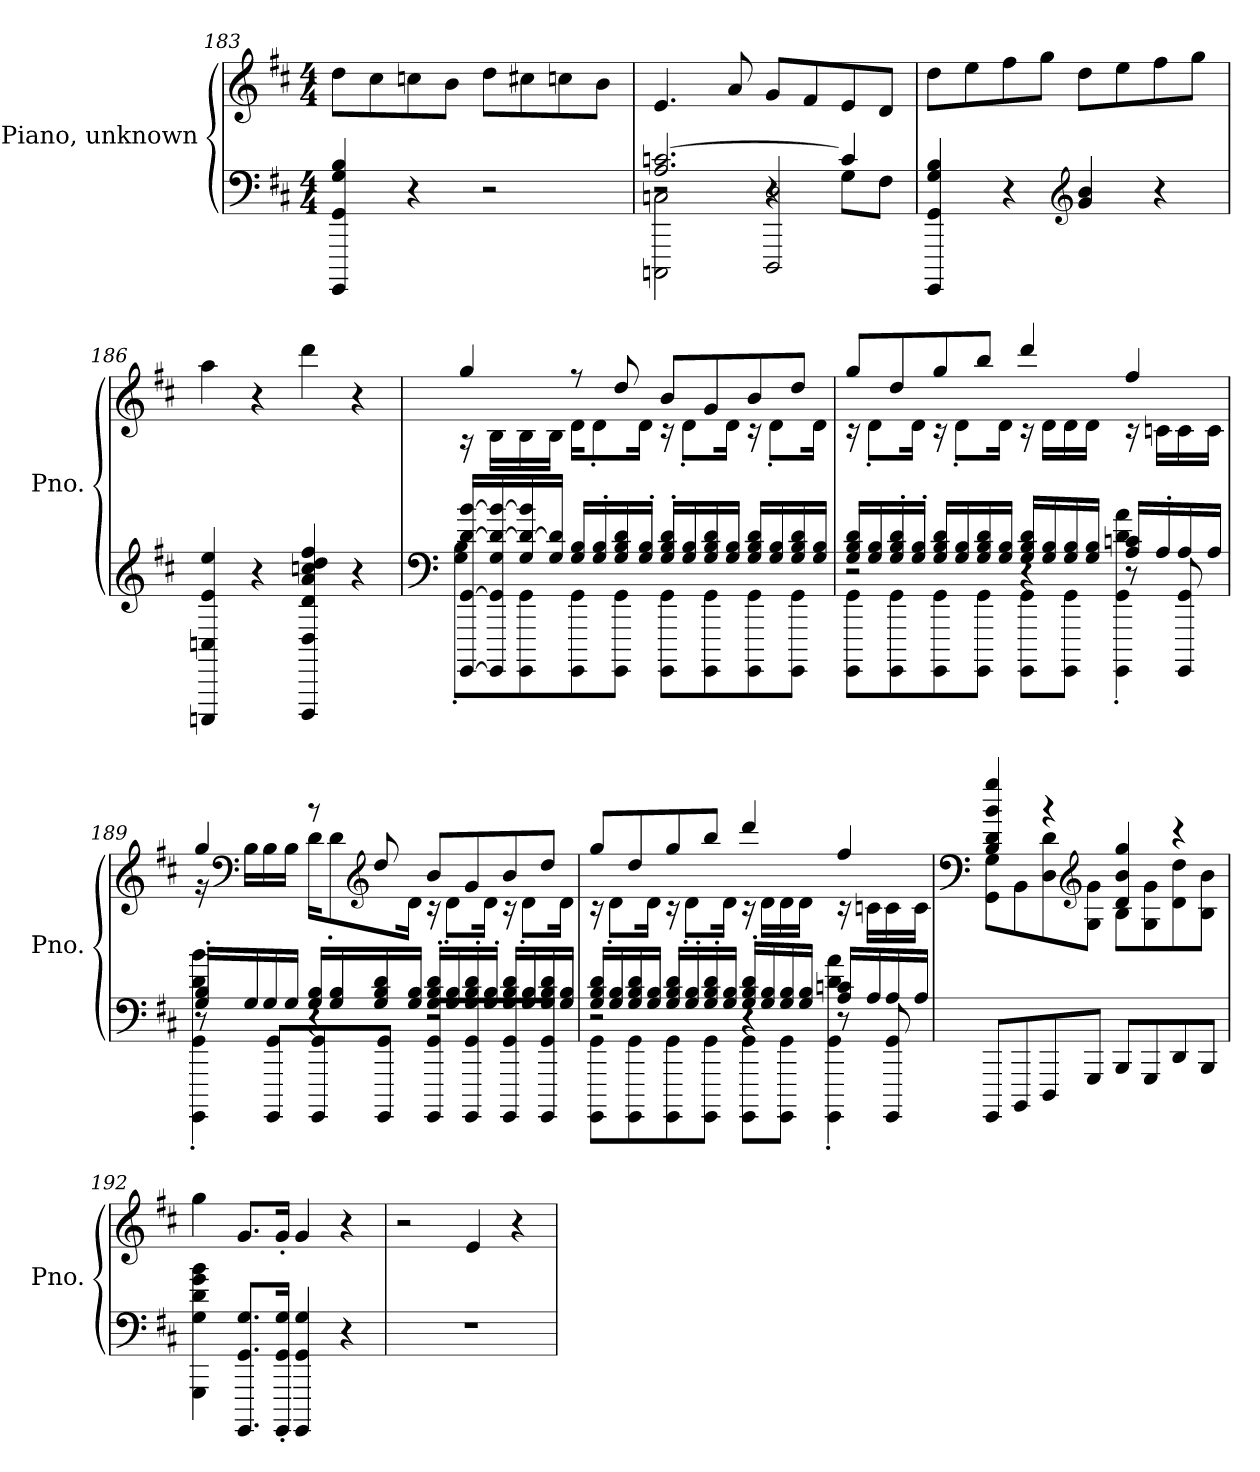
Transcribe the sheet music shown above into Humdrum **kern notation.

**kern	**kern
*part1	*part1
*staff2	*staff1
*I"Piano, unknown	*
*I'Pno.	*
!!LO:LB:g=z
*clefF4	*clefG2
*k[f#c#]	*k[f#c#]
*M4/4	*M4/4
=183	=183
4GGGG/ 4GG/ 4G/ 4B/	8dd\L
.	8cc#\
4r	8ccn\
.	8b\J
2r	8dd\L
.	8cc#X\
.	8ccn\
.	8b\J
=184	=184
*^	*
*	*^	*
2.A/ [2.cn/	2CCCn\ 2Cn\	2r	4.e/
.	.	.	8a/
.	4r	2DDD/ 2D/	8g/L
.	.	.	8f#/
4c/]	8G\L	.	8e/
.	8F#\J	.	8d/J
*v	*v	*v	*
=185	=185
4GGGG/ 4GG/ 4G/ 4B/	8dd\L
.	8ee\
4r	8ff#\
.	8gg\J
*clefG2	*
4g/ 4b/	8dd\L
.	8ee\
4r	8ff#\
.	8gg\J
=186	=186
4CCCn/ 4Cn/ 4e/ 4ee/	4aa\
4r	4r
4DDD/ 4D/ 4d/ 4a/ 4ccn/ 4dd/ 4ff#/	4ddd\
4r	4r
!!LO:LB:g=z
=187	=187
*clefF4	*
*^	*^
[16GGGG/ [16GG/ [16d/ [16b/LL	8G\' 8B\'L	4gg/	16r
16GGGG/] 16GG/] 16G/ 16d/_ 16b/_	.	.	16B\LL
16G/ 16d/_ 16b/]	8GGGG\ 8GG\	.	16B\
16G/ 16d/]JJ	.	.	16B\JJ
16G/ 16B/LL	8GGGG\ 8GG\	8r	16d\KL
16G/' 16B/'	.	.	8d'\
16G/ 16B/ 16d/	8GGGG\ 8GG\J	8dd/	.
16G/' 16B/'JJ	.	.	16d\Jk
16G/' 16B/' 16d/'LL	8GGGG\ 8GG\L	8b/L	16r
16G/ 16B/	.	.	8d'\L
16G/ 16B/ 16d/	8GGGG\ 8GG\	8g/	.
16G/ 16B/JJ	.	.	16d\Jk
16G/ 16B/ 16d/LL	8GGGG\ 8GG\	8b/	16r
16G/ 16B/	.	.	8d'\L
16G/ 16B/ 16d/	8GGGG\ 8GG\J	8dd/J	.
16G/ 16B/JJ	.	.	16d\Jk
=188	=188	=188	=188
*	*^	*	*
16G/ 16B/ 16d/LL	8GGGG\ 8GG\L	2r	8gg/L	16r
16G/ 16B/	.	.	.	8d'\L
16G/' 16B/' 16d/'	8GGGG\ 8GG\	.	8dd/	.
16G/' 16B/'JJ	.	.	.	16d\Jk
16G/ 16B/ 16d/LL	8GGGG\ 8GG\	.	8gg/	16r
16G/ 16B/	.	.	.	8d'\L
16G/ 16B/ 16d/	8GGGG\ 8GG\J	.	8bb/J	.
16G/ 16B/JJ	.	.	.	16d\Jk
16G/ 16B/ 16d/LL	8GGGG\ 8GG\L	4r	4ddd/	16r
16G/ 16B/	.	.	.	16d\LL
16G/ 16B/	8GGGG\ 8GG\J	.	.	16d\
16G/ 16B/JJ	.	.	.	16d\JJ
16A/ 16cn/LL	4GGGG\' 4GG\' 4d\' 4a\'	8r	4ff#/	16r
16A'/	.	.	.	16cn\LL
16A/	.	8GGGG/ 8GG/	.	16c\
16A/JJ	.	.	.	16c\JJ
!!LO:LB:g=z	!!
=189	=189	=189	=189	=189
16G/' 16B/'LL	4GGGG\' 4GG\' 4d\' 4b\'	8r	4gg/	16r
*	*	*	*clefF4	*
16G/	.	.	.	16B\LL
16G/	.	8GGGG/ 8GG/L	.	16B\
16G/JJ	.	.	.	16B\JJ
16G/ 16B/LL	4r	8GGGG/ 8GG/	8r	16d\KL
16G/ 16B/	.	.	.	8d'\
*	*	*	*clefG2	*
16G/ 16B/ 16d/	.	8GGGG/ 8GG/J	8dd/	.
16G/ 16B/JJ	.	.	.	16d\Jk
16G/' 16B/' 16d/'LL	2r	8GGGG/ 8GG/L	8b/L	16r
16G/ 16B/	.	.	.	8d'\L
16G/' 16B/' 16d/'	.	8GGGG/ 8GG/	8g/	.
16G/' 16B/'JJ	.	.	.	16d\Jk
16G/ 16B/ 16d/LL	.	8GGGG/ 8GG/	8b/	16r
16G/ 16B/	.	.	.	8d'\L
16G/ 16B/ 16d/	.	8GGGG/ 8GG/J	8dd/J	.
16G/ 16B/JJ	.	.	.	16d\Jk
=190	=190	=190	=190	=190
16G/ 16B/ 16d/LL	8GGGG\ 8GG\L	2r	8gg/L	16r
16G/ 16B/	.	.	.	8d'\L
16G/ 16B/ 16d/	8GGGG\ 8GG\	.	8dd/	.
16G/ 16B/JJ	.	.	.	16d\Jk
16G/ 16B/ 16d/LL	8GGGG\ 8GG\	.	8gg/	16r
16G/' 16B/'	.	.	.	8d'\L
16G/' 16B/' 16d/'	8GGGG\ 8GG\J	.	8bb/J	.
16G/ 16B/JJ	.	.	.	16d\Jk
16G/' 16B/' 16d/'LL	8GGGG\ 8GG\L	4r	4ddd/	16r
16G/ 16B/	.	.	.	16d\LL
16G/ 16B/	8GGGG\ 8GG\J	.	.	16d\
16G/ 16B/JJ	.	.	.	16d\JJ
16A/ 16cn/LL	4GGGG\' 4GG\' 4d\' 4a\'	8r	4ff#/	16r
16A/	.	.	.	16cn\LL
16A/	.	8GGGG/ 8GG/	.	16c\
16A/JJ	.	.	.	16c\JJ
*v	*v	*v	*	*
!!LO:LB:g=z	!!
=191	=191	=191
*	*clefF4	*
8GGGG/L	4B/ 4d/ 4b/ 4gg/	8GG\ 8G\L
8BBBB/	.	8BB\
8DDD/	4r	8D\ 8d\
*	*clefG2	*
8GGG/J	.	8G\ 8g\J
8BBB/L	4d/ 4b/ 4gg/	8B\L
8GGG/	.	8G\ 8g\
8DD/	4r	8d\ 8dd\
8BBB/J	.	8B\ 8b\J
*	*v	*v
=192	=192
4GGG\ 4G\ 4d\ 4g\ 4b\	4gg\
8.GGGG/ 8.GG/ 8.G/L	8.g/L
16GGGG/' 16GG/' 16G/'Jk	16g'/Jk
4GGGG/ 4GG/ 4G/	4g/
4r	4r
=193	=193
1r	2r
.	4e/
.	4r
=	=
*-	*-
